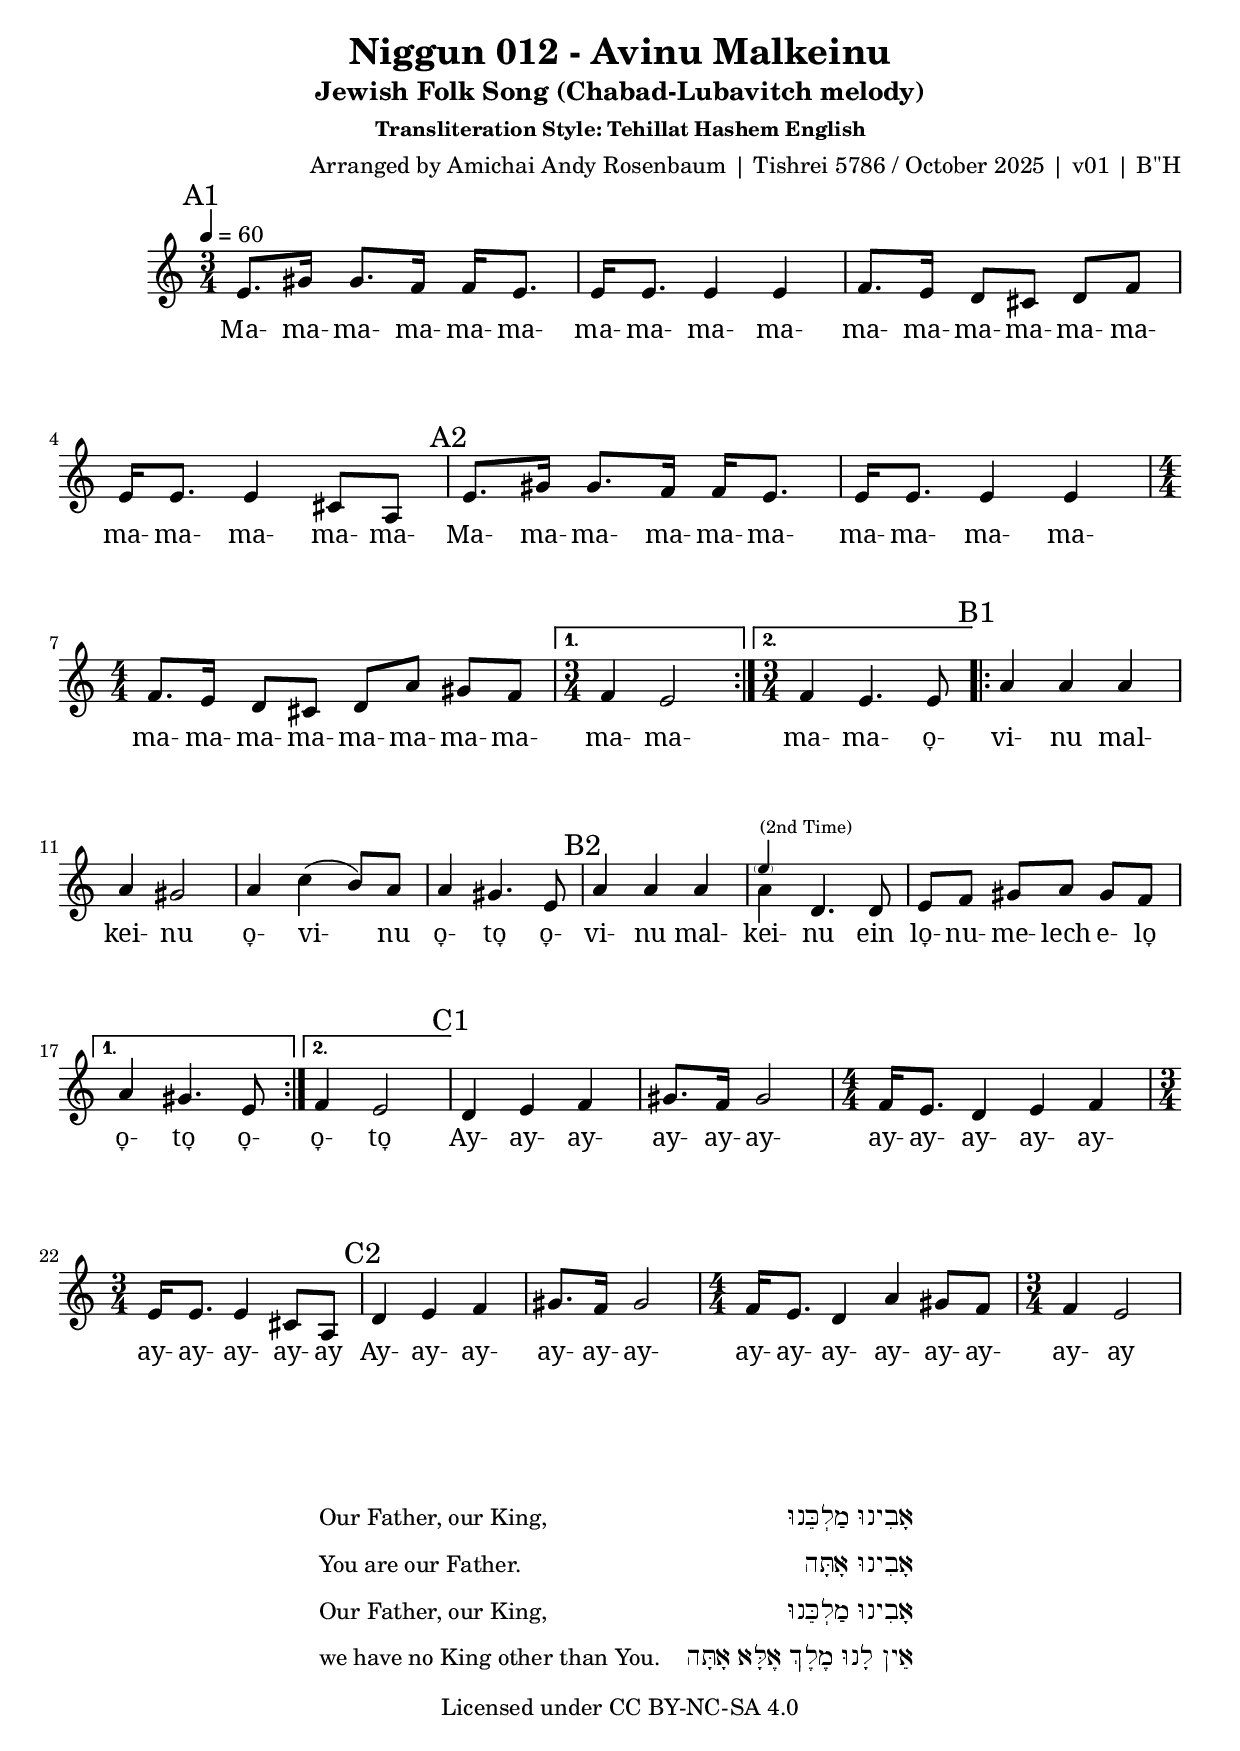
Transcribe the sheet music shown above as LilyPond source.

\version "2.24.4"


\header {
  title = "Niggun 012 - Avinu Malkeinu"
  subtitle = "Jewish Folk Song (Chabad-Lubavitch melody)"
  subsubtitle = "Transliteration Style: Tehillat Hashem English"
  % subsubtitle = "Transliteration Style: Modern Israeli"
  % subsubtitle = "Transliteration Style: ArtScroll Ashkenazi"
  arranger = "Arranged by Amichai Andy Rosenbaum | Tishrei 5786 / October 2025 | v01 | B''H"
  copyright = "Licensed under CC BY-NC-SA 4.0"
}



upperAOne = \relative c' {
  \mark \markup { "A1" }
  | e8. gis16 gis8. f16 f16 e8.
  | e16 e8. e4 e
  | f8. e16 d8[ cis] d[ f]
  | e16 e8. e4 cis8 a
}

upperATwo = \relative c' {
  \mark \markup { "A2" }
  | e8. gis16 gis8. f16 f16 e8.
  | e16 e8. e4 e
  \time 4/4
  | f8. e16 d8[ cis] d[ a'] gis[ f]
}

upperAX = \relative c' {
  \time 3/4
  | f4 e2
}

upperAY = \relative c' {
  \time 3/4
  | f4 e4. e8
}

upperBOne = \relative c'' {
  \mark \markup { "B1" }
  | a4 a a
  | a gis2
  | a4 c4( b8) a
  | a4 gis4. e8
}

upperBTwoEarly = \relative c'' {
  \mark \markup { "B2" }
  | a4 a a
}

upperBTwoSplitFirstTime = \relative c'' {
  a4
}

upperBTwoSplitSecondTime = \relative c'' {
  \parenthesize e4
}

upperBTwoSplitJoint = \relative c'' {
  \oneVoice
  <<
    \new Voice = "two" {
      \voiceTwo
      \override Stem.direction = #UP
      \tiny
      \upperBTwoSplitSecondTime
      \mark \markup { \tiny "(2nd Time)" }
      \normalsize
      \revert Stem.direction
    }
%     \new Voice = "two" {
    {
      \voiceOne
      \override Stem.direction = #DOWN
      \upperBTwoSplitFirstTime
      \revert Stem.direction
    }
  >>
  \oneVoice
}

upperBTwoLate = \relative c' {
  d4. d8
  | e[ f] gis[ a] gis[ f]
}

upperBTwoScore = {
  \upperBTwoEarly
  \upperBTwoSplitJoint
  \upperBTwoLate
}

upperBX = \relative c'' {
  | a4 gis4. e8
}

upperBY = \relative c' {
  | f4 e2
}

upperCOne = \relative c' {
  \mark \markup { "C1" }
  | d4 e f
  | gis8. f16 gis2
  \time 4/4
  | f16 e8. d4 e4 f4 
  \time 3/4
  | e16 e8. e4 cis8 a
}

upperCTwo = \relative c' {
  \mark \markup { "C2" }
  | d4 e f
  | gis8. f16 gis2
  \time 4/4
  | f16 e8. d4 a'4 gis8 f 
  \time 3/4
  | f4 e2
}

% ======== %
% Sections %
% ======== %

sectionUpperA = {
  \repeat volta 2 {
    \upperAOne
    \upperATwo
    
    \alternative {
      \upperAX
      \upperAY
    }
  }
}

sectionUpperBScore = {
  \repeat volta 2 {
    \upperBOne
    \upperBTwoScore
    
    \alternative {
      \upperBX
      \upperBY
    }
  }
}

sectionUpperBMidi = {
    \upperBOne
    \upperBTwoEarly
    \upperBTwoSplitFirstTime
    \upperBTwoLate
    \upperBX
    
    \upperBOne
    \upperBTwoEarly
    \upperBTwoSplitSecondTime
    \upperBTwoLate
    \upperBY
}

sectionUpperC = {
  \upperCOne
  \upperCTwo
}

% ===== %
% Parts %
% ===== %

upperScore = {
  \clef treble
  \key a \minor
  \time 3/4
  \tempo 4 = 60

  \sectionUpperA
  \sectionUpperBScore
  \sectionUpperC
  
}

upperMidi = {
  \clef treble
  \key a \minor
  \time 3/4
  \tempo 4 = 60

  \sectionUpperA
  \sectionUpperBMidi
  \sectionUpperC  

}

% ==== %
% Text %
% ==== %

textAOne = \lyricmode {
  Ma- ma- ma- ma- ma- ma- ma- ma- ma- ma- ma- ma- ma- ma- ma- ma- ma- ma- ma- ma- ma-
}

textATwo = \lyricmode {
  Ma- ma- ma- ma- ma- ma- ma- ma- ma- ma- ma- ma- ma- ma- ma- ma- ma- ma- ma- ma- ma- ma-
}

textBOne = \lyricmode {
  o̞- vi- nu mal- kei- nu o̞- vi- nu o̞- to̞
}

textBTwo = \lyricmode {
  o̞- vi- nu mal- kei- nu ein lo̞- nu- me- lech e- lo̞
}

textBX = \lyricmode {
  o̞- to̞ o̞-
}

textBY = \lyricmode {
  o̞- to̞
}

textCOne = \lyricmode {
  Ay- ay- ay- ay- ay- ay- ay- ay- ay- ay- ay- ay- ay- ay- ay- ay
}

textCTwo = \lyricmode {
  Ay- ay- ay- ay- ay- ay- ay- ay- ay- ay- ay- ay- ay- ay
}

textAll = {
  \textAOne
  \textATwo
  \textBOne
  \textBTwo
  \textBX
  \textBY
  \textCOne
  \textCTwo
}

% ====== %
% Staves %
% ====== %

bodyVoice = \new Voice = "body" \upperScore

bodyVoiceMidi = \new Voice = "body" \upperMidi

staffUpper = \new Staff = upper {
  \bodyVoice
}

staffUpperMidi = \new Staff = upper {
  \set Staff.midiInstrument = #"cello" \bodyVoiceMidi
}

staffLyrics = \new Lyrics \with {
  alignBelowContext = "upper"
  \override VerticalAxisGroup.remove-empty = ##t
} \lyricsto "body" { \textAll }

theScore = {
  \new PianoStaff <<
    \staffUpper
    \staffLyrics
  >>
}

theScoreMidi = {
  \new PianoStaff <<
    \staffUpperMidi
  >>
}

\score {
    \theScore
  \layout {
    \context {
      \Score
      \override TimeSignature.style = #'numbered
    }
    \context {
      \Lyrics
      \override LyricText.font-name = #"Garamond"
%       \override LyricText.font-name = #"Times New Roman,"
    }
 }
  % \midi { \context { \Score midiRepeatTypes #onlyRepeats } }
}

\score {
\unfoldRepeats {
  \transpose c' c  {
  \theScoreMidi
  }
}
  \midi { 
	}
}


\markup {
  \vspace #2
}

\markup {
  \line {
    \hspace #25
    \column {
      \line { Our Father, our King, }
      \vspace #0.5
      \line { You are our Father. }
      \vspace #0.5
      \line { Our Father, our King, }
      \vspace #0.5
      \line { we have no King other than You. }
      \vspace #0.5
    }
    \hspace #2
    \column {
      \right-align {
        \fontsize #1.5 {
          \line { מַלְכֵּנוּ אָבִינוּ }
          \vspace #0.5
          \line { אָתָּה אָבִינוּ }
          \vspace #0.5
          \line { מַלְכֵּנוּ אָבִינוּ }
          \vspace #0.5
          \line { אָתָּה אֶלָּא מֶלֶךְ לָנוּ אֵין }
          \vspace #0.5
        }
      }
    }
  }
}

\markup {
  \vspace #15
}

\markup {
  \fill-line {
	\line { \small "Melody: https://www.chabad.org/multimedia/music_cdo/aid/140681/jewish/Ovinu-Malkeinu.htm" }
}
}

\markup {
%   \vspace #1
  \fill-line {
	\line { \small "Text: https://www.chabad.org/torah-texts/1627771/Online-Siddur-with-Commentary/Viduy-And-Tachnun/Avinu-Malkeinu" }
}
}
